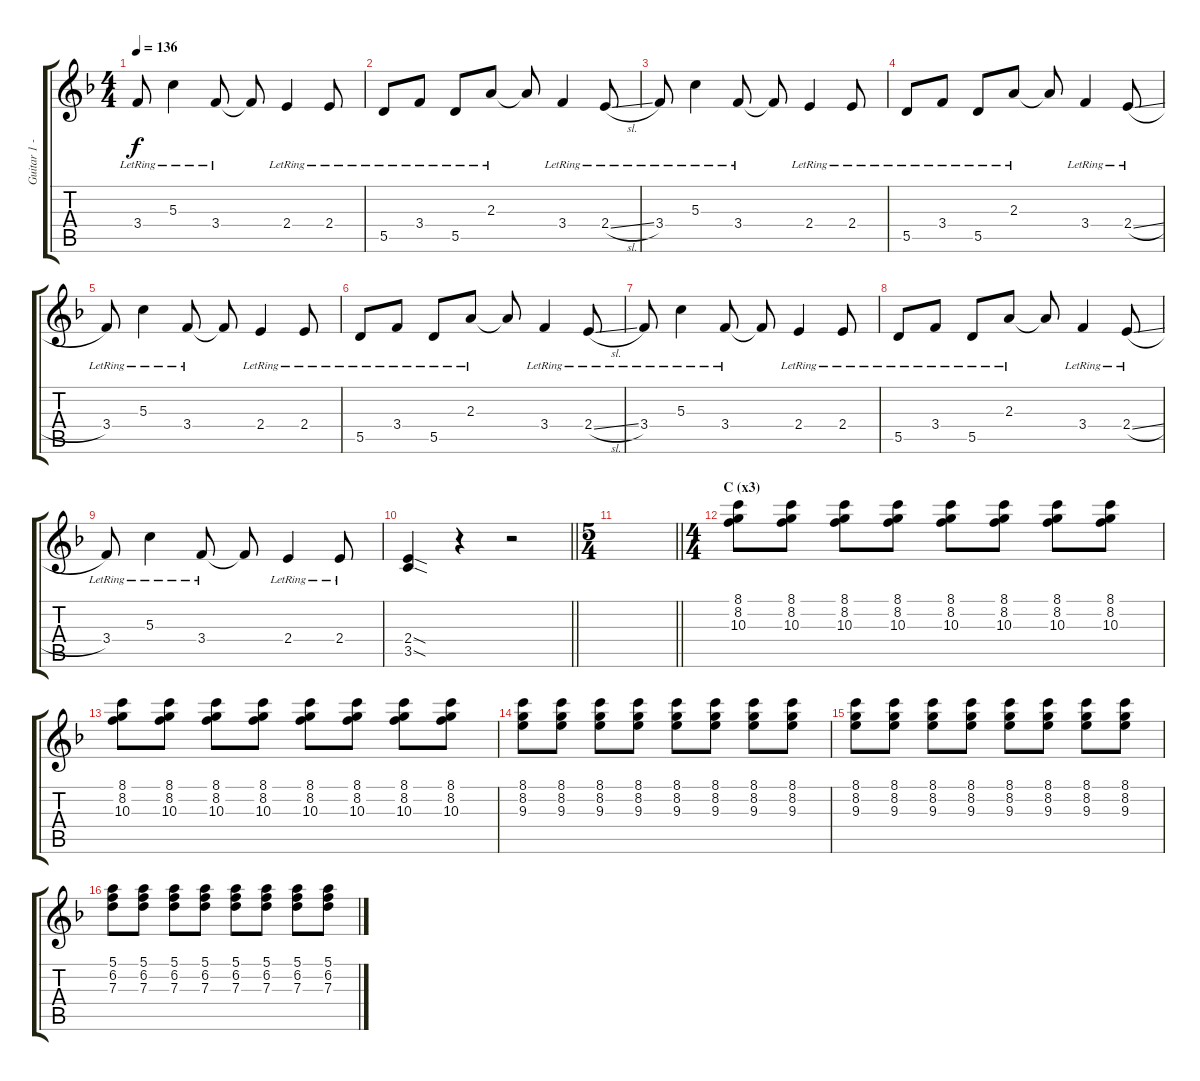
\track ("Guitar 1 - Tora" "Guitar 1 -") {instrument distortionguitar}
\staff {score tabs}
\tuning (E4 B3 G3 D3 A2 E2) {hide}
\ts (4 4)
\tempo 136
\clef g2
\ks f
3.4{lr}.8{dy f} 5.3{lr}.4 3.4{lr}.8 3.4{t}.8 2.4{lr}.4 2.4{lr}.8 |
5.5{lr}.8 3.4{lr}.8 5.5{lr}.8 2.3{lr}.8 2.3{t}.8 3.4{lr}.4 2.4{sl lr}.8 |
3.4{lr}.8 5.3{lr}.4 3.4{lr}.8 3.4{t}.8 2.4{lr}.4 2.4{lr}.8 |
5.5{lr}.8 3.4{lr}.8 5.5{lr}.8 2.3{lr}.8 2.3{t}.8 3.4{lr}.4 2.4{sl lr}.8 |
3.4{lr}.8 5.3{lr}.4 3.4{lr}.8 3.4{t}.8 2.4{lr}.4 2.4{lr}.8 |
5.5{lr}.8 3.4{lr}.8 5.5{lr}.8 2.3{lr}.8 2.3{t}.8 3.4{lr}.4 2.4{sl lr}.8 |
3.4{lr}.8 5.3{lr}.4 3.4{lr}.8 3.4{t}.8 2.4{lr}.4 2.4{lr}.8 |
5.5{lr}.8 3.4{lr}.8 5.5{lr}.8 2.3{lr}.8 2.3{t}.8 3.4{lr}.4 2.4{sl lr}.8 |
3.4{lr}.8 5.3{lr}.4 3.4{lr}.8 3.4{t}.8 2.4{lr}.4 2.4{lr}.8 |
\barLineRight lightlight
(2.4{sod} 3.5{sod}).4 r.4 r.2 |
\ts (5 4)
\barLineRight lightlight
|
\ts (4 4)
\section ("" "C (x3)")
(8.1 8.2 10.3).8{volume 8 instrument distortionguitar} (8.1 8.2 10.3).8 (8.1 8.2 10.3).8 (8.1 8.2 10.3).8 (8.1 8.2 10.3).8 (8.1 8.2 10.3).8 (8.1 8.2 10.3).8 (8.1 8.2 10.3).8 |
(8.1 8.2 10.3).8 (8.1 8.2 10.3).8 (8.1 8.2 10.3).8 (8.1 8.2 10.3).8 (8.1 8.2 10.3).8 (8.1 8.2 10.3).8 (8.1 8.2 10.3).8 (8.1 8.2 10.3).8 |
(8.1 8.2 9.3).8 (8.1 8.2 9.3).8 (8.1 8.2 9.3).8 (8.1 8.2 9.3).8 (8.1 8.2 9.3).8 (8.1 8.2 9.3).8 (8.1 8.2 9.3).8 (8.1 8.2 9.3).8 |
(8.1 8.2 9.3).8 (8.1 8.2 9.3).8 (8.1 8.2 9.3).8 (8.1 8.2 9.3).8 (8.1 8.2 9.3).8 (8.1 8.2 9.3).8 (8.1 8.2 9.3).8 (8.1 8.2 9.3).8 |
(5.1 6.2 7.3).8 (5.1 6.2 7.3).8 (5.1 6.2 7.3).8 (5.1 6.2 7.3).8 (5.1 6.2 7.3).8 (5.1 6.2 7.3).8 (5.1 6.2 7.3).8 (5.1 6.2 7.3).8
